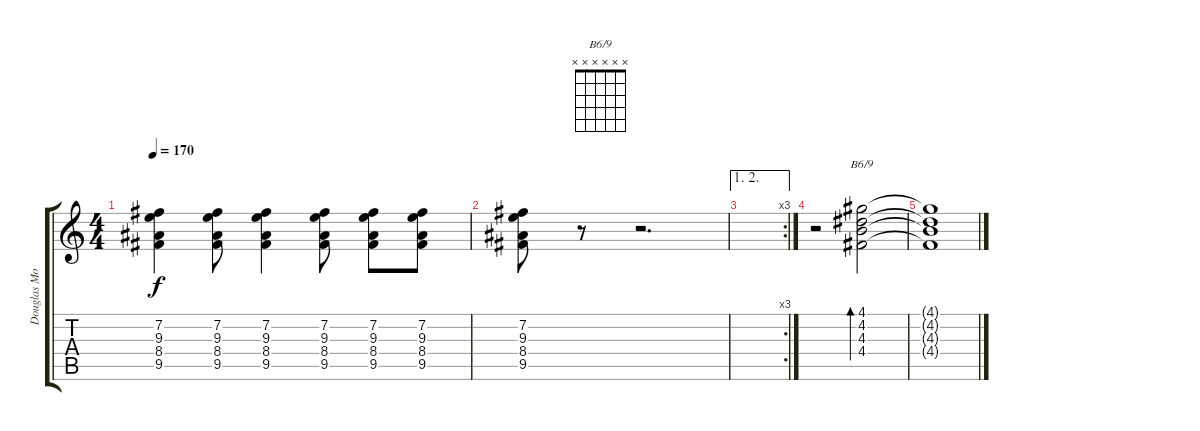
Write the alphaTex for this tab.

\track ("Douglas Moeller (Rhythm left)" "Douglas Mo") {instrument electricguitarclean}
\staff {score tabs}
\tuning (E4 B3 G3 D3 A2 E2) {hide}
\chord ("B6/9" x x x x x x)
\ts (4 4)
\tempo 170
\clef g2
\ks c
(7.2 9.3 8.4 9.5).4{dy f} (7.2 9.3 8.4 9.5).8 (7.2 9.3 8.4 9.5).4 (7.2 9.3 8.4 9.5).8 (7.2 9.3 8.4 9.5).8 (7.2 9.3 8.4 9.5).8 |
(7.2 9.3 8.4 9.5).8 r.8 r.2{d} |
\ae (1 2)
\rc 3
|
r.2 (4.1 4.2 4.3 4.4).2{bd 240 ch "B6/9"} |
(4.1{t} 4.2{t} 4.3{t} 4.4{t}).1
